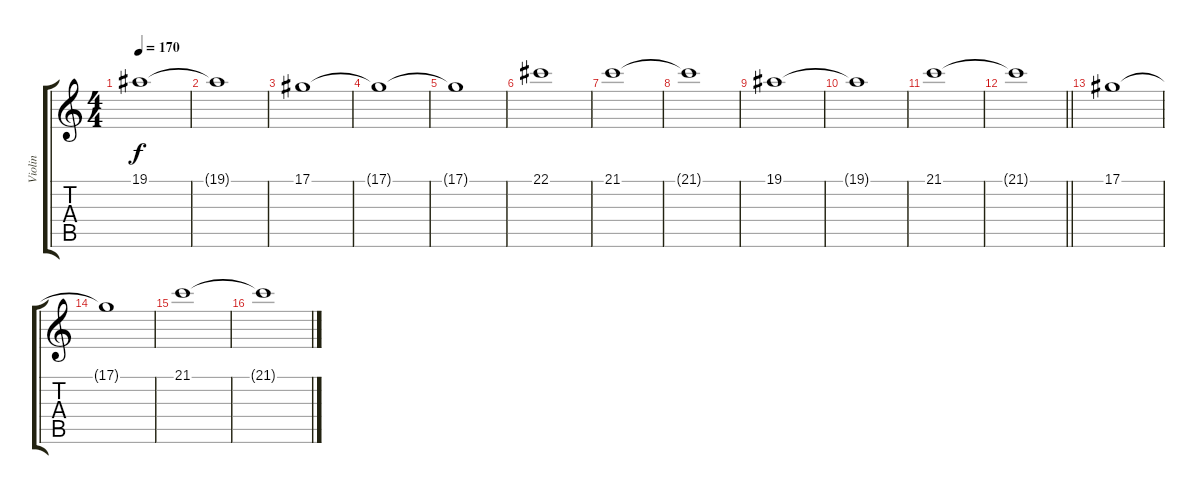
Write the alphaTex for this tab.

\track ("Violin" "Violin") {instrument violin}
\staff {score tabs}
\tuning (Eb4 Bb3 Gb3 Db3 Ab2 Db2) {hide}
\ts (4 4)
\tempo 170
\clef g2
\ks c
19.1.1{dy f} |
19.1{t}.1 |
17.1.1 |
17.1{t}.1 |
17.1{t}.1 |
22.1.1 |
21.1.1 |
21.1{t}.1 |
19.1.1 |
19.1{t}.1 |
21.1.1 |
\barLineRight lightlight
21.1{t}.1 |
17.1.1 |
17.1{t}.1 |
21.1.1 |
21.1{t}.1
